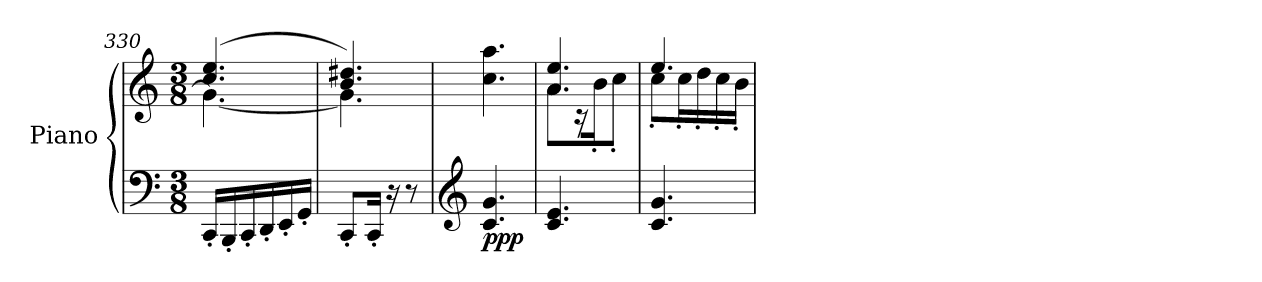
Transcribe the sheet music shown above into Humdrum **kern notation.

**kern	**kern	**dynam
*part1	*part1	*part1
*staff2	*staff1	*staff1/2
*I"Piano	*	*
*I'Pno.	*	*
!!LO:LB:g=z
*clefF4	*clefG2	*
*k[]	*k[]	*
*M3/8	*M3/8	*
=330	=330	=330
*	*^	*
16CC'/LL	(>4.cc/ 4.ee/	4.g\_	.
16BBB'/	.	.	.
16CC'/	.	.	.
16DD'/	.	.	.
16EE'/	.	.	.
16GG'/JJ	.	.	.
=331	=331	=331	=331
8CC'/L	4.b/ 4.dd#X/)	4.g\]	.
16CC'/Jk	.	.	.
16r	.	.	.
8r	.	.	.
*	*v	*v	*
=332	=332	=332
*clefG2	*	*
!	!	!LO:DY:b=2
!	!	!LO:DY:n=1:b
4.c/ 4.g/	4.cc\ 4.aa\	pp p
=333	=333	=333
*	*^	*
4.c/ 4.e/	4.a/ 4.ee/	8a\L	.
.	.	16r	.
.	.	16b'\K	.
.	.	8cc'\J	.
=334	=334	=334	=334
4.c/ 4.g/	4.ee/	8cc'\L	.
.	.	16cc'\L	.
.	.	16dd'\	.
.	.	16cc'\	.
.	.	16b'\JJ	.
*	*v	*v	*
=	=	=
*-	*-	*-
